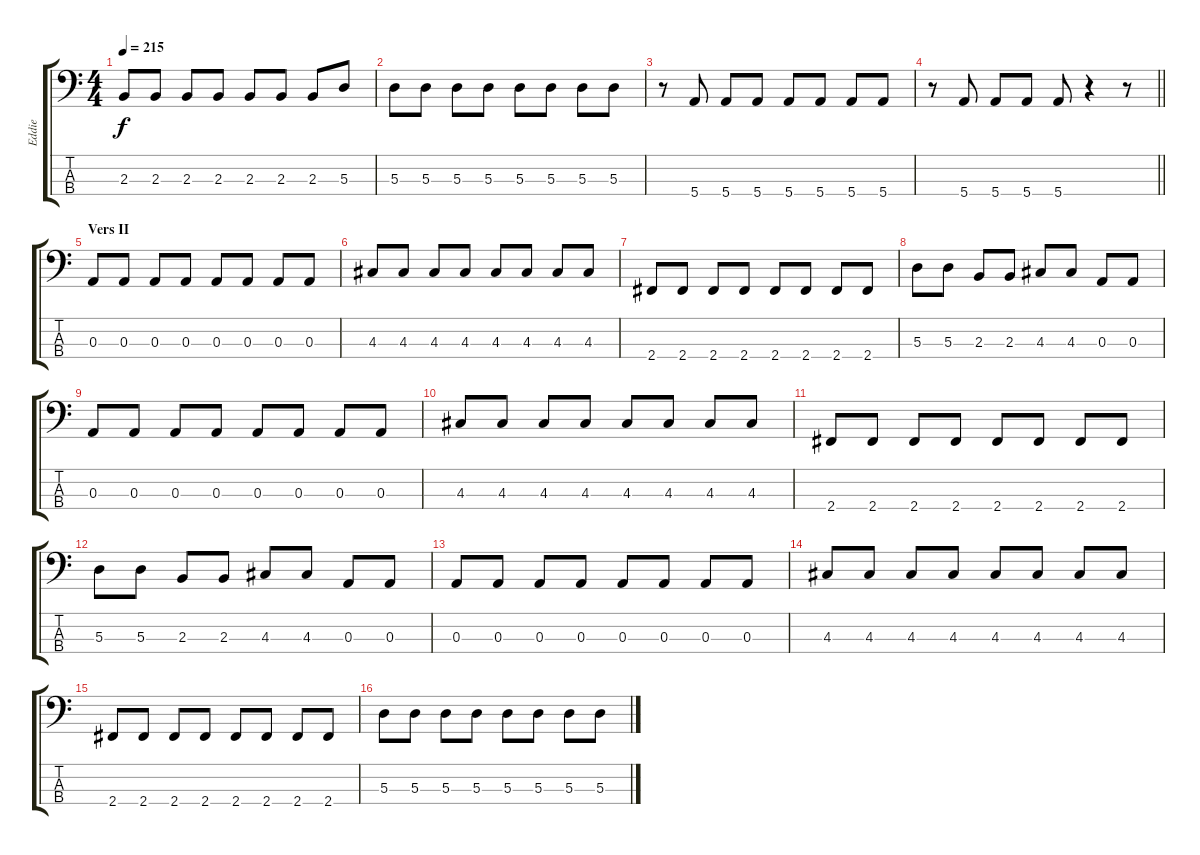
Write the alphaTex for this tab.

\track ("Eddie" "Eddie") {instrument electricbassfinger}
\staff {score tabs}
\tuning (G2 D2 A1 E1) {hide}
\ts (4 4)
\tempo 215
\clef f4
\ks c
2.3.8{dy f} 2.3.8 2.3.8 2.3.8 2.3.8 2.3.8 2.3.8 5.3.8 |
5.3.8 5.3.8 5.3.8 5.3.8 5.3.8 5.3.8 5.3.8 5.3.8 |
r.8 5.4.8 5.4.8 5.4.8 5.4.8 5.4.8 5.4.8 5.4.8 |
\barLineRight lightlight
r.8 5.4.8 5.4.8 5.4.8 5.4.8 r.4 r.8 |
\section ("" "Vers II")
0.3.8 0.3.8 0.3.8 0.3.8 0.3.8 0.3.8 0.3.8 0.3.8 |
4.3.8 4.3.8 4.3.8 4.3.8 4.3.8 4.3.8 4.3.8 4.3.8 |
2.4.8 2.4.8 2.4.8 2.4.8 2.4.8 2.4.8 2.4.8 2.4.8 |
5.3.8 5.3.8 2.3.8 2.3.8 4.3.8 4.3.8 0.3.8 0.3.8 |
0.3.8 0.3.8 0.3.8 0.3.8 0.3.8 0.3.8 0.3.8 0.3.8 |
4.3.8 4.3.8 4.3.8 4.3.8 4.3.8 4.3.8 4.3.8 4.3.8 |
2.4.8 2.4.8 2.4.8 2.4.8 2.4.8 2.4.8 2.4.8 2.4.8 |
5.3.8 5.3.8 2.3.8 2.3.8 4.3.8 4.3.8 0.3.8 0.3.8 |
0.3.8 0.3.8 0.3.8 0.3.8 0.3.8 0.3.8 0.3.8 0.3.8 |
4.3.8 4.3.8 4.3.8 4.3.8 4.3.8 4.3.8 4.3.8 4.3.8 |
2.4.8 2.4.8 2.4.8 2.4.8 2.4.8 2.4.8 2.4.8 2.4.8 |
5.3.8 5.3.8 5.3.8 5.3.8 5.3.8 5.3.8 5.3.8 5.3.8
